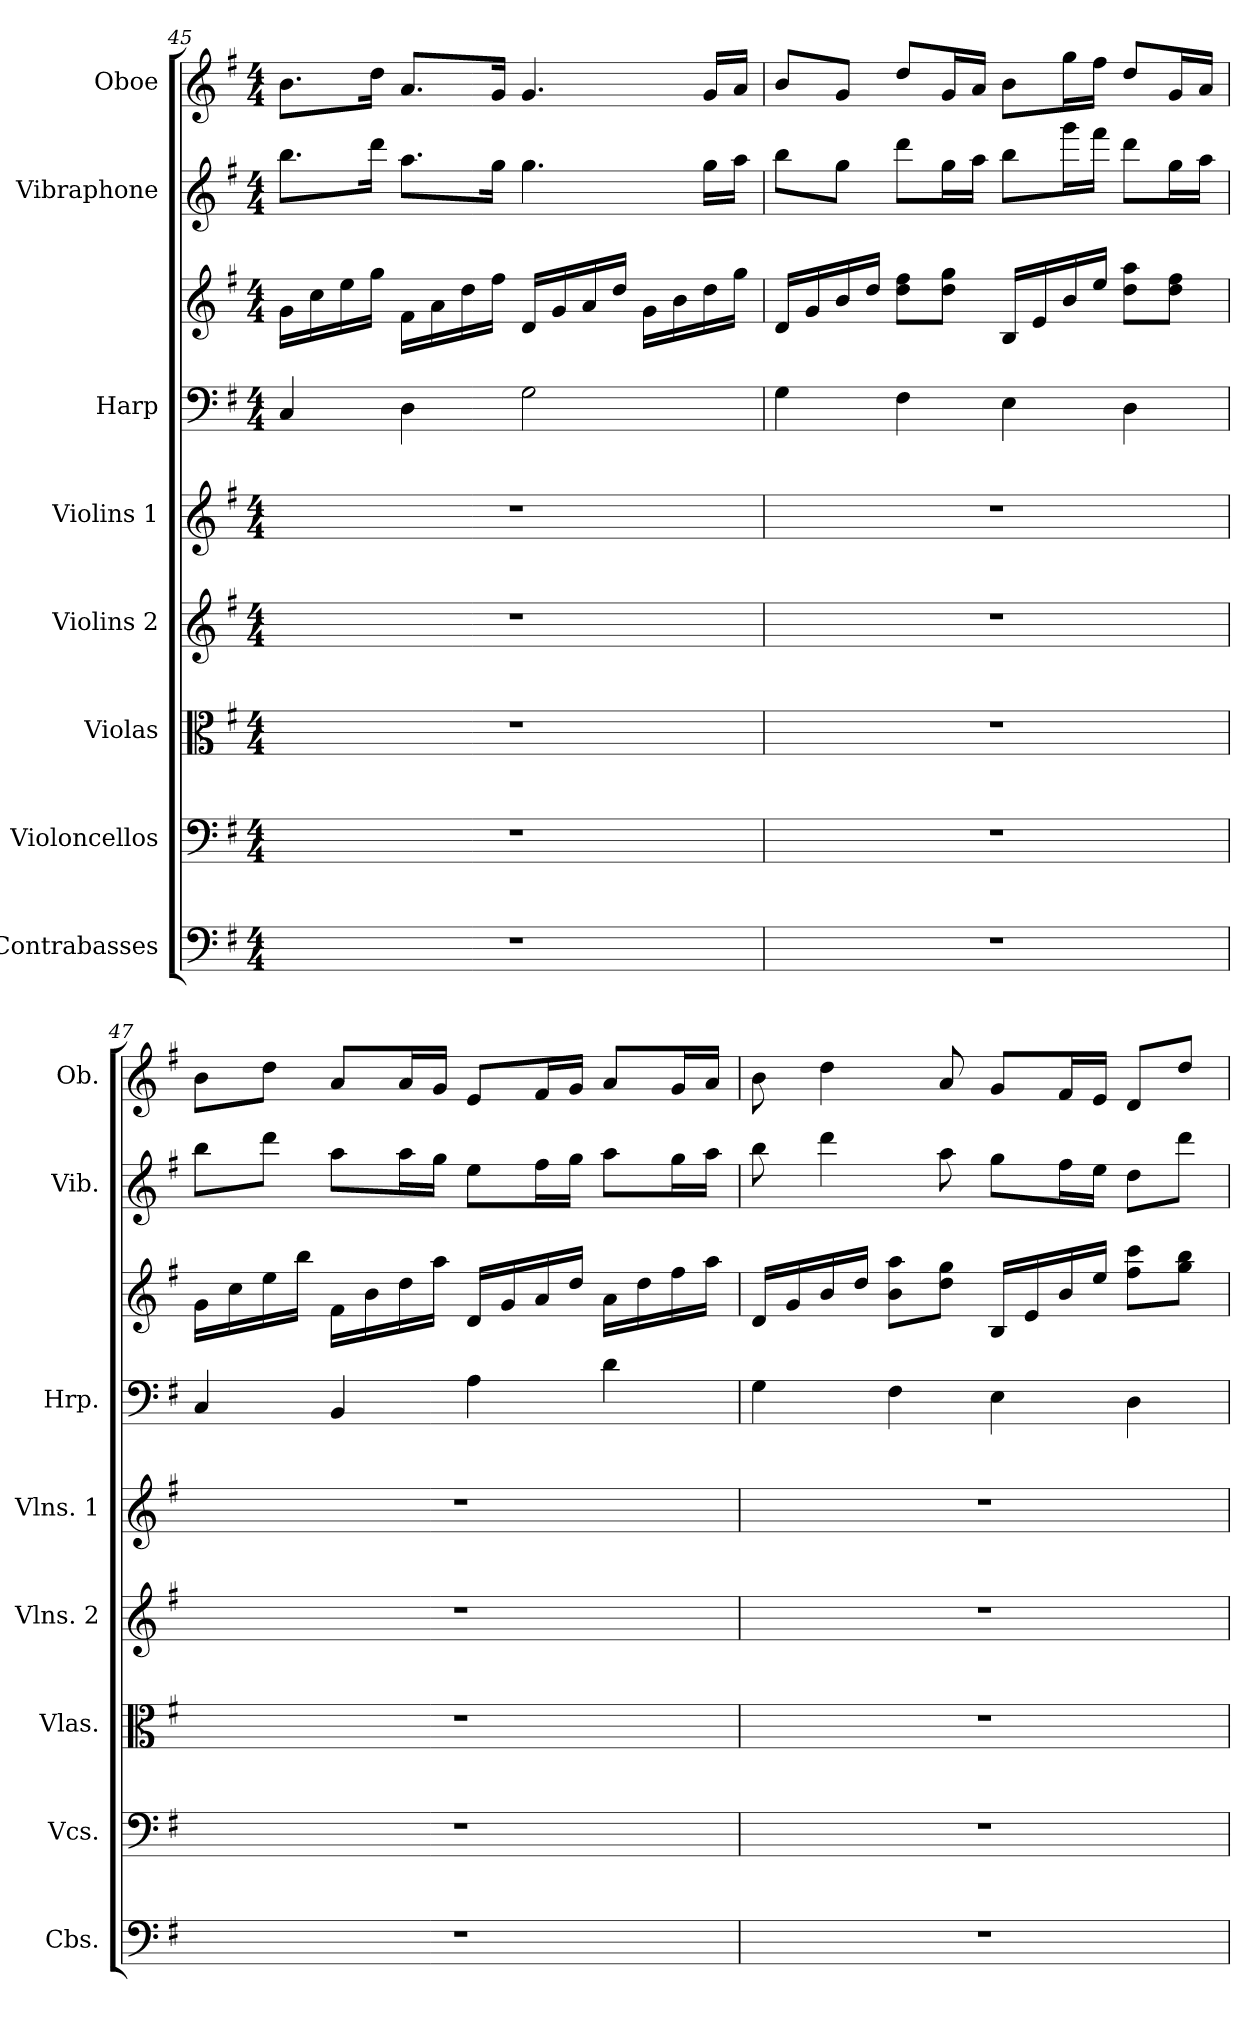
**kern	**kern	**kern	**kern	**kern	**kern	**kern	**kern	**kern
*part8	*part7	*part6	*part5	*part4	*part3	*part3	*part2	*part1
*staff9	*staff8	*staff7	*staff6	*staff5	*staff4	*staff3	*staff2	*staff1
*I"Contrabasses	*I"Violoncellos	*I"Violas	*I"Violins 2	*I"Violins 1	*I"Harp	*	*I"Vibraphone	*I"Oboe
*I'Cbs.	*I'Vcs.	*I'Vlas.	*I'Vlns. 2	*I'Vlns. 1	*I'Hrp.	*	*I'Vib.	*I'Ob.
!!LO:PB:g=z
*clefF4	*clefF4	*clefC3	*clefG2	*clefG2	*clefF4	*clefG2	*clefG2	*clefG2
*ITrd7c12	*	*	*	*	*	*	*	*
*k[f#]	*k[f#]	*k[f#]	*k[f#]	*k[f#]	*k[f#]	*k[f#]	*k[f#]	*k[f#]
*M4/4	*M4/4	*M4/4	*M4/4	*M4/4	*M4/4	*M4/4	*M4/4	*M4/4
=45	=45	=45	=45	=45	=45	=45	=45	=45
1r	1r	1r	1r	1r	4C/	16g\LL	8.bb\L	8.b\L
.	.	.	.	.	.	16cc\	.	.
.	.	.	.	.	.	16ee\	.	.
.	.	.	.	.	.	16gg\JJ	16ddd\Jk	16dd\Jk
.	.	.	.	.	4D\	16f#\LL	8.aa\L	8.a/L
.	.	.	.	.	.	16a\	.	.
.	.	.	.	.	.	16dd\	.	.
.	.	.	.	.	.	16ff#\JJ	16gg\Jk	16g/Jk
.	.	.	.	.	2G\	16d/LL	4.gg\	4.g/
.	.	.	.	.	.	16g/	.	.
.	.	.	.	.	.	16a/	.	.
.	.	.	.	.	.	16dd/JJ	.	.
.	.	.	.	.	.	16g\LL	.	.
.	.	.	.	.	.	16b\	.	.
.	.	.	.	.	.	16dd\	16gg\LL	16g/LL
.	.	.	.	.	.	16gg\JJ	16aa\JJ	16a/JJ
=46	=46	=46	=46	=46	=46	=46	=46	=46
1r	1r	1r	1r	1r	4G\	16d/LL	8bb\L	8b/L
.	.	.	.	.	.	16g/	.	.
.	.	.	.	.	.	16b/	8gg\J	8g/J
.	.	.	.	.	.	16dd/JJ	.	.
.	.	.	.	.	4F#\	8dd\ 8ff#\L	8ddd\L	8dd/L
.	.	.	.	.	.	8dd\ 8gg\J	16gg\L	16g/L
.	.	.	.	.	.	.	16aa\JJ	16a/JJ
.	.	.	.	.	4E\	16B/LL	8bb\L	8b\L
.	.	.	.	.	.	16e/	.	.
.	.	.	.	.	.	16b/	16ggg\L	16gg\L
.	.	.	.	.	.	16ee/JJ	16fff#\JJ	16ff#\JJ
.	.	.	.	.	4D\	8dd\ 8aa\L	8ddd\L	8dd/L
.	.	.	.	.	.	8dd\ 8ff#\J	16gg\L	16g/L
.	.	.	.	.	.	.	16aa\JJ	16a/JJ
!!LO:PB:g=z
=47	=47	=47	=47	=47	=47	=47	=47	=47
1r	1r	1r	1r	1r	4C/	16g\LL	8bb\L	8b\L
.	.	.	.	.	.	16cc\	.	.
.	.	.	.	.	.	16ee\	8ddd\J	8dd\J
.	.	.	.	.	.	16bb\JJ	.	.
.	.	.	.	.	4BB/	16f#\LL	8aa\L	8a/L
.	.	.	.	.	.	16b\	.	.
.	.	.	.	.	.	16dd\	16aa\L	16a/L
.	.	.	.	.	.	16aa\JJ	16gg\JJ	16g/JJ
.	.	.	.	.	4A\	16d/LL	8ee\L	8e/L
.	.	.	.	.	.	16g/	.	.
.	.	.	.	.	.	16a/	16ff#\L	16f#/L
.	.	.	.	.	.	16dd/JJ	16gg\JJ	16g/JJ
.	.	.	.	.	4d\	16a\LL	8aa\L	8a/L
.	.	.	.	.	.	16dd\	.	.
.	.	.	.	.	.	16ff#\	16gg\L	16g/L
.	.	.	.	.	.	16aa\JJ	16aa\JJ	16a/JJ
=48	=48	=48	=48	=48	=48	=48	=48	=48
1r	1r	1r	1r	1r	4G\	16d/LL	8bb\	8b\
.	.	.	.	.	.	16g/	.	.
.	.	.	.	.	.	16b/	4ddd\	4dd\
.	.	.	.	.	.	16dd/JJ	.	.
.	.	.	.	.	4F#\	8b\ 8aa\L	.	.
.	.	.	.	.	.	8dd\ 8gg\J	8aa\	8a/
.	.	.	.	.	4E\	16B/LL	8gg\L	8g/L
.	.	.	.	.	.	16e/	.	.
.	.	.	.	.	.	16b/	16ff#\L	16f#/L
.	.	.	.	.	.	16ee/JJ	16ee\JJ	16e/JJ
.	.	.	.	.	4D\	8ff#\ 8ccc\L	8dd\L	8d/L
.	.	.	.	.	.	8gg\ 8bb\J	8ddd\J	8dd/J
=	=	=	=	=	=	=	=	=
*-	*-	*-	*-	*-	*-	*-	*-	*-
